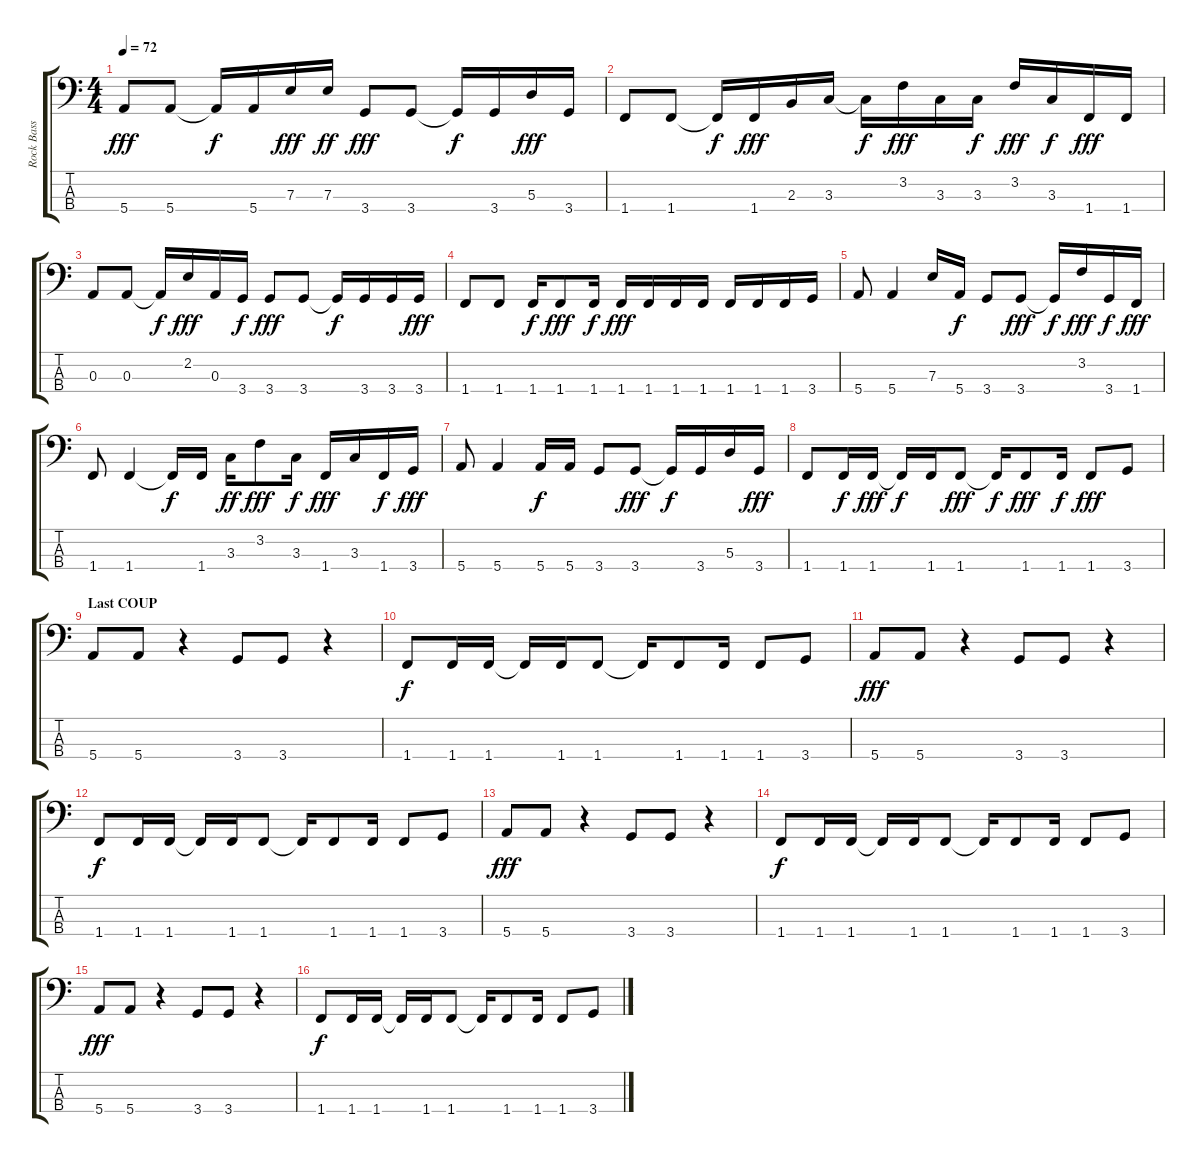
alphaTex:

\track ("Rock Bass" "Rock Bass") {instrument electricbassfinger}
\staff {score tabs}
\tuning (G2 D2 A1 E1) {hide}
\ts (4 4)
\tempo 72
\clef f4
\ks c
5.4.8{dy fff} 5.4.8 5.4{t}.16{dy f} 5.4.16 7.3.16{dy fff} 7.3.16{dy ff} 3.4.8{dy fff} 3.4.8 3.4{t}.16{dy f} 3.4.16 5.3.16{dy fff} 3.4.16 |
1.4.8 1.4.8 1.4{t}.16{dy f} 1.4.16{dy fff} 2.3.16 3.3.16 3.3{t}.16{dy f} 3.2.16{dy fff} 3.3.16 3.3.16{dy f} 3.2.16{dy fff} 3.3.16{dy f} 1.4.16{dy fff} 1.4.16 |
0.3.8 0.3.8 0.3{t}.16{dy f} 2.2.16{dy fff} 0.3.16 3.4.16{dy f} 3.4.8{dy fff} 3.4.8 3.4{t}.16{dy f} 3.4.16 3.4.16 3.4.16{dy fff} |
1.4.8 1.4.8 1.4.16{dy f} 1.4.8{dy fff} 1.4.16{dy f} 1.4.16{dy fff} 1.4.16 1.4.16 1.4.16 1.4.16 1.4.16 1.4.16 3.4.16 |
5.4.8 5.4.4 7.3.16 5.4.16{dy f} 3.4.8 3.4.8{dy fff} 3.4{t}.16{dy f} 3.2.16{dy fff} 3.4.16{dy f} 1.4.16{dy fff} |
1.4.8 1.4.4 1.4{t}.16{dy f} 1.4.16 3.3.16{dy ff} 3.2.8{dy fff} 3.3.16{dy f} 1.4.16{dy fff} 3.3.16 1.4.16{dy f} 3.4.16{dy fff} |
5.4.8 5.4.4 5.4.16{dy f} 5.4.16 3.4.8 3.4.8{dy fff} 3.4{t}.16{dy f} 3.4.16 5.3.16 3.4.16{dy fff} |
1.4.8 1.4.16{dy f} 1.4.16{dy fff} 1.4{t}.16{dy f} 1.4.16 1.4.8{dy fff} 1.4{t}.16{dy f} 1.4.8{dy fff} 1.4.16{dy f} 1.4.8{dy fff} 3.4.8 |
\section ("" "Last COUP")
5.4.8 5.4.8 r.4 3.4.8 3.4.8 r.4 |
1.4.8{dy f} 1.4.16 1.4.16 1.4{t}.16 1.4.16 1.4.8 1.4{t}.16 1.4.8 1.4.16 1.4.8 3.4.8 |
5.4.8{dy fff} 5.4.8 r.4 3.4.8 3.4.8 r.4 |
1.4.8{dy f} 1.4.16 1.4.16 1.4{t}.16 1.4.16 1.4.8 1.4{t}.16 1.4.8 1.4.16 1.4.8 3.4.8 |
5.4.8{dy fff} 5.4.8 r.4 3.4.8 3.4.8 r.4 |
1.4.8{dy f} 1.4.16 1.4.16 1.4{t}.16 1.4.16 1.4.8 1.4{t}.16 1.4.8 1.4.16 1.4.8 3.4.8 |
5.4.8{dy fff} 5.4.8 r.4 3.4.8 3.4.8 r.4 |
1.4.8{dy f} 1.4.16 1.4.16 1.4{t}.16 1.4.16 1.4.8 1.4{t}.16 1.4.8 1.4.16 1.4.8 3.4.8
